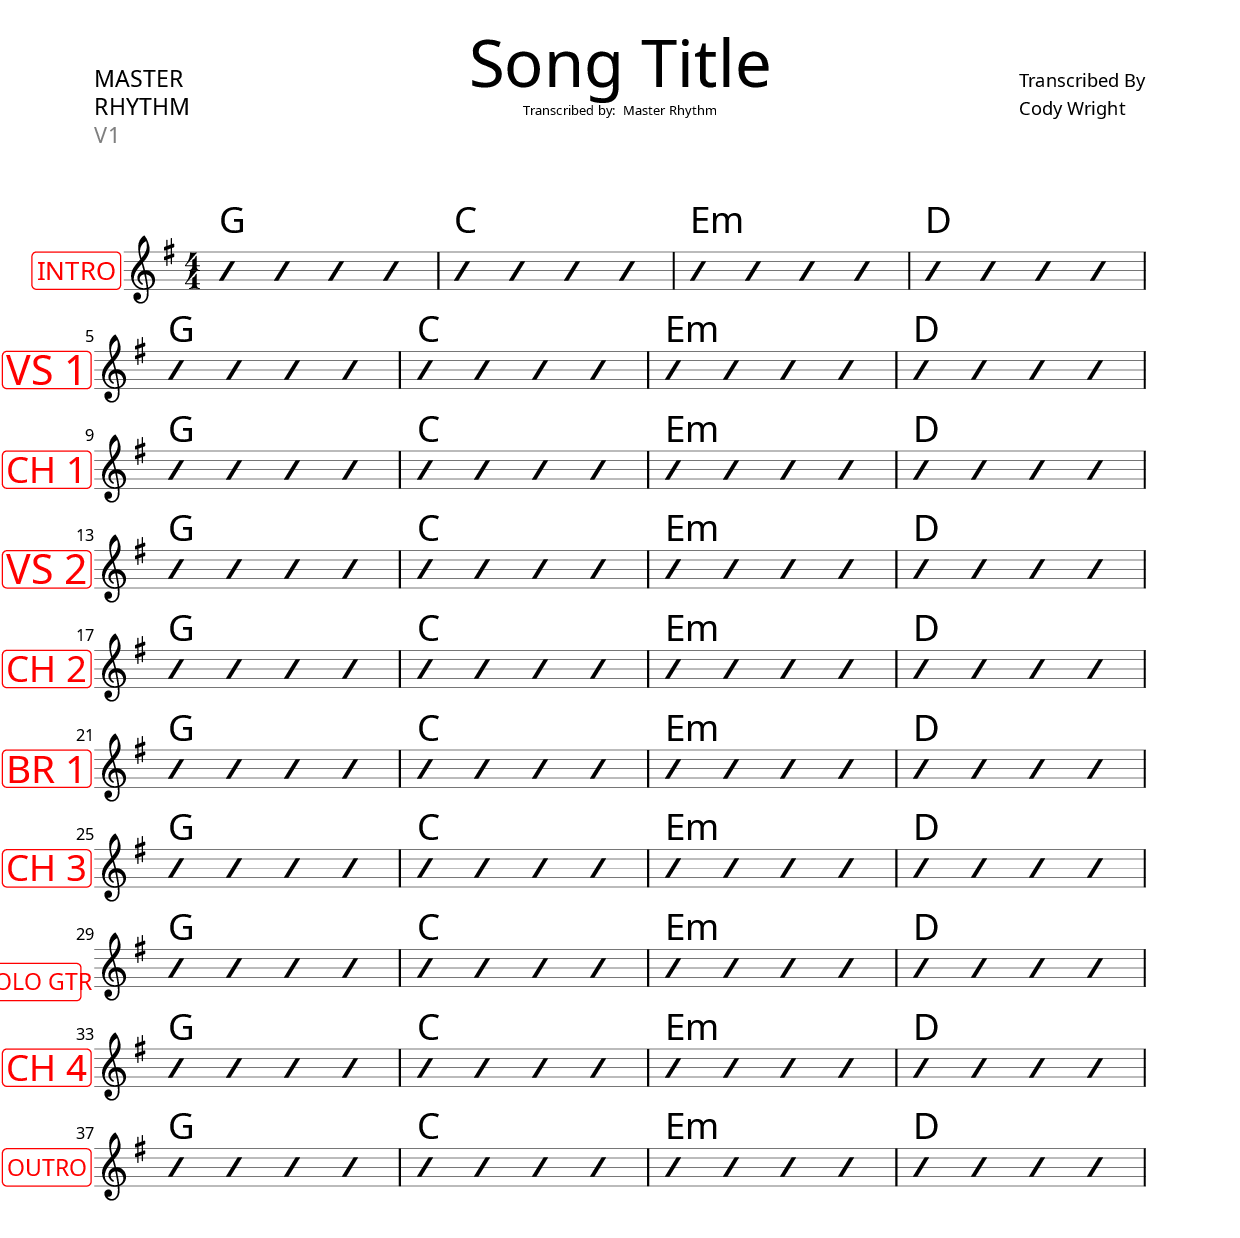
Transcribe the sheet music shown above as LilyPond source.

% Main test content for LilyPond charting workflow
% This file contains the actual music and score definition using capsules

\version "2.24.0"
\include "english.ly"

% Include utility files
% Font configuration for LilyPond charting workflow
% This file contains font setup and configuration

% Set up custom fonts
#(ly:font-config-add-directory "fonts/San-Francisco-Pro-Fonts-master/")
#(ly:font-config-add-directory "fonts/musescore/fonts/leeland/")
#(ly:font-config-add-directory "fonts/musescore/fonts/musejazz/")
#(ly:font-config-add-directory "/nix/store/pa319y41n4hdkdv8p48mzxqpz5nkazzj-openlilypond-font-lilyjazz-8fa7d554/share/lilypond/2.24.4/fonts/otf/")

% Set global staff size
#(set-global-staff-size 18)

\include "utils/capsule-utils.ly"
% Music definitions for LilyPond charting workflow
% This file contains reusable music expressions and definitions

% Rhythmic slash notation
oneLineSlashes = {
  \override NoteHead.style = #'slash
  \hide Stem
  b1
}

% Chord progression
chordProgression = {
  \chordmode {
    c1:7 | f1:7.9+ | d1:m7 | g1:7 |
    c1:7 | f1:7.9+ | d1:m7 | g1:7 |
  }
}

% Main music
mainMusic = {
  \oneLineSlashes
  \break
  \oneLineSlashes
  \break
  \oneLineSlashes
  \break
  \oneLineSlashes
  \break
  \oneLineSlashes
  \break
  \oneLineSlashes
  \break
  \oneLineSlashes
  \break
  \oneLineSlashes
  \break
  \oneLineSlashes
}


% Define header variables
#(define songTitle "Song Title")
#(define masterRhythm "Master Rhythm")
#(define transcribedBy "Transcribed By")
#(define transcriberName "Cody Wright")

% Include header template
% Header template for LilyPond charting workflow
% This file contains a reusable header template with variables

% Define default values for header variables
% These can be overridden in the main file
#(define songTitle "Song Title")
#(define masterRhythm "Master Rhythm")
#(define transcribedBy "Transcribed By")
#(define transcriberName "Cody Wright")

\header {
  title = #songTitle
  subtitle = #masterRhythm
  composer = #transcribedBy
  arranger = #transcriberName
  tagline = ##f
}

% Custom title layout with part type in top left
\paper {
  scoreTitleMarkup = \markup \fill-line {
    \column {
      \line { \fontsize #1 \override #'(font-family . "SF Pro Display Bold") "MASTER" }
      \line { \fontsize #1 \override #'(font-family . "SF Pro Display Bold") "RHYTHM" }
      \line { \fontsize #0.5 \with-color #grey \override #'(font-family . "SF Pro Text") "V1" }
    }
    \center-column {
      \fontsize #10 \override #'(font-family . "SF Pro Display Bold") \fromproperty #'header:title
      \fontsize #-4 \line { \override #'(font-family . "SF Pro Display Thin Italic") "Transcribed by: " \override #'(font-family . "SF Pro Display Medium") \fromproperty #'header:subtitle }
    }
    \column {
      \line { \fontsize #-1 \override #'(font-family . "SF Pro Text") \fromproperty #'header:composer }
      \line { \fontsize #-1 \override #'(font-family . "SF Pro Text") \fromproperty #'header:arranger }
    }
  }
}


% Include paper setup AFTER header is defined
% Paper setup for LilyPond charting workflow
% This file contains paper configuration

\paper {
  #(set-paper-size "a4")
  top-margin = 12\mm
  bottom-margin = 12\mm
  left-margin = 16\mm
  right-margin = 16\mm
  indent = 5.00

  % Disable default headers and page numbers
  print-page-number = ##f
  print-first-page-number = ##f
  bookTitleMarkup = ##f
  
  % Add space between header and score
  markup-system-spacing = #'((basic-distance . 25)
                            (minimum-distance . 8)
                            (padding . 4)
                            (stretchability . 6))
  
  % Add space between systems (staff lines)
  system-system-spacing = #'((basic-distance . 6)
                            (minimum-distance . 6)
                            (padding . 1.5)
                            (stretchability . 60))
  
  % Control number of systems per page
  % systems-per-page = 4        % Exact number of systems per page
  % min-systems-per-page = 3    % Minimum systems per page
  % max-systems-per-page = 5    % Maximum systems per page
  
  % Display spacing dimensions graphically
  % annotate-spacing = ##t
  
  % Increase spacing at bottom of last page
  last-bottom-spacing = #'((basic-distance . 8)
                          (minimum-distance . 6)
                          (padding . 4)
                          (stretchability . 6))
  
  % Use mixed fonts
  % Default Emmentaler for music notation, MuseJazz Text for chords and text, SF Pro Display for titles and fitBoxes
  #(define fonts
    (make-pango-font-tree "Leland"
                          "MuseJazz Text"
                          "MuseJazz Text"
                          (/ staff-height pt 20)))
  
}


\layout {
  % Use default indentation for rehearsal marks
  \context {
    \Staff
    \override InstrumentName.self-alignment-X = #LEFT
    \override StaffSymbol.line-count = #5
    \override StaffSymbol.thickness = #0.05
    \override TimeSignature.style = #'numbered
  }
  \context {
    \ChordNames
    \override ChordName.font-size = #5
    \override ChordName.Y-offset = #3
  }
}

% ==== Music ====
global = { \time 4/4 \key g \major }

oneLineChords = \chordmode { g1 c1 e1:m d1 }
oneLineSlashes = {
  \override NoteHead.style = #'slash
  \hide Stem
  b'4 b'4 b'4 b'4 |
  b'4 b'4 b'4 b'4 |
  b'4 b'4 b'4 b'4 |
  b'4 b'4 b'4 b'4
}

\score {
  <<
    % Chord symbols — mirror the same line breaks
    \new ChordNames {
      \oneLineChords \break
      \oneLineChords \break
      \oneLineChords \break
      \oneLineChords \break
      \oneLineChords \break
      \oneLineChords \break
      \oneLineChords \break
      \oneLineChords \break
      \oneLineChords \break
      \oneLineChords
    }

    % Staff with left-margin labels
    \new Staff \with {
      instrumentName = #(markup #:capsule "INTRO")          % first system - no scaling
      shortInstrumentName = #(markup #:capsule "INTRO")     % default for subsequent systems until changed
    } {
      \global \clef treble

      % Line 1  (uses instrumentName/shortInstrumentName = "INTRO")
      \oneLineSlashes
      \set Staff.shortInstrumentName = #(markup #:capsule "VS 1")
      \break

      % Line 2
      \oneLineSlashes
      \set Staff.shortInstrumentName = #(markup #:capsule "CH 1")
      \break

      % Line 3
      \oneLineSlashes
      \set Staff.shortInstrumentName = #(markup #:capsule "VS 2")
      \break

      % Line 4
      \oneLineSlashes
      \set Staff.shortInstrumentName = #(markup #:capsule "CH 2")
      \break

      % Line 5
      \oneLineSlashes
      \set Staff.shortInstrumentName = #(markup #:capsule "BR 1")
      \break

      % Line 6
      \oneLineSlashes
      \set Staff.shortInstrumentName = #(markup #:capsule "CH 3")
      \break

      % Line 7
      \oneLineSlashes
      \set Staff.shortInstrumentName = #(markup #:capsule "SOLO\nGTR")
      \override Staff.InstrumentName.extra-offset = #'(0 . -1.5)
      \break

      % Line 8
      \oneLineSlashes
      \revert Staff.InstrumentName.extra-offset
      \set Staff.shortInstrumentName = #(markup #:capsule "CH 4")
      \break

      % Line 9
      \oneLineSlashes
      \set Staff.shortInstrumentName = #(markup #:capsule "OUTRO")
      \break

      % Line 10
      \oneLineSlashes
    }
  >>
  \layout { }
}